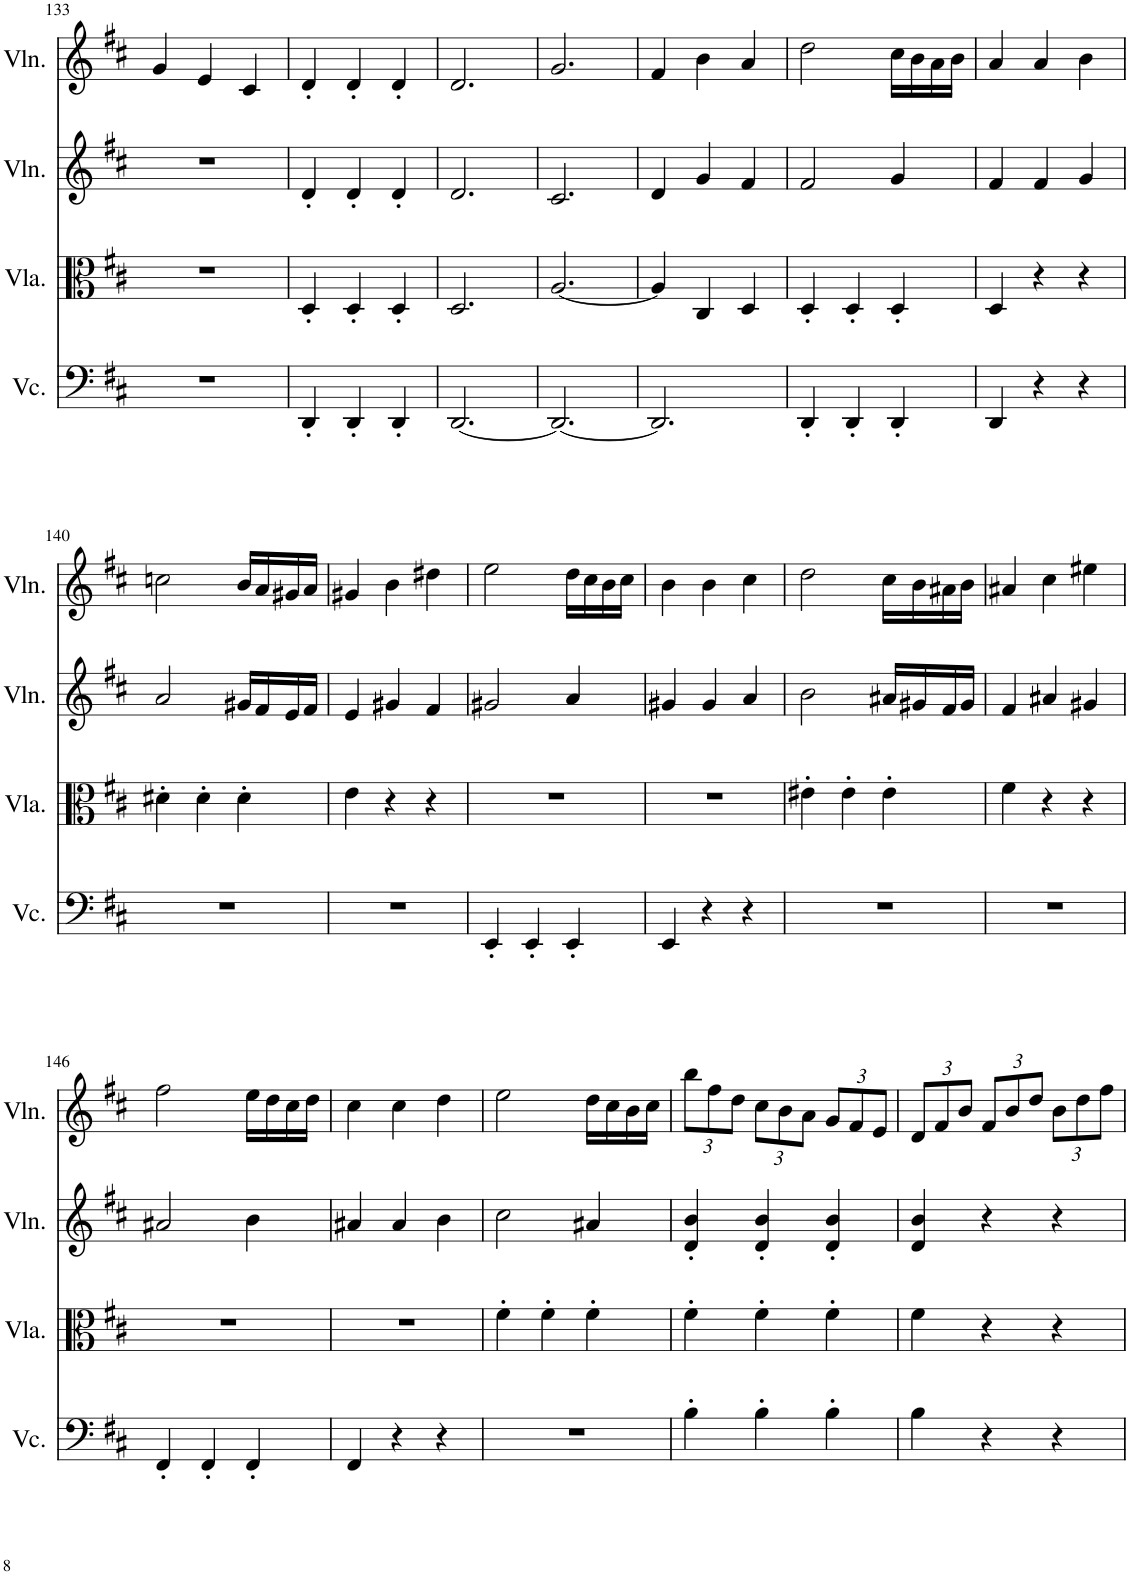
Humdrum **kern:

**kern	**kern	**kern	**kern
*part4	*part3	*part2	*part1
*staff4	*staff3	*staff2	*staff1
*I"Violoncello, Staff-3	*I"Viola, Staff-2	*I"Violin, Staff-1	*I"Violin, Staff
*I'Vc.	*I'Vla.	*I'Vln.	*I'Vln.
!!LO:PB:g=z
*clefF4	*clefC3	*clefG2	*clefG2
*k[f#c#]	*k[f#c#]	*k[f#c#]	*k[f#c#]
*M3/4	*M3/4	*M3/4	*M3/4
=133	=133	=133	=133
2.r	2.r	2.r	4g/
.	.	.	4e/
.	.	.	4c#/
=134	=134	=134	=134
4DD'/	4D'/	4d'/	4d'/
4DD'/	4D'/	4d'/	4d'/
4DD'/	4D'/	4d'/	4d'/
=135	=135	=135	=135
[2.DD/	2.D/	2.d/	2.d/
=136	=136	=136	=136
2.DD/_	[2.A/	2.c#/	2.g/
=137	=137	=137	=137
2.DD/]	4A/]	4d/	4f#/
.	4C#/	4g/	4b\
.	4D/	4f#/	4a/
=138	=138	=138	=138
4DD'/	4D'/	2f#/	2dd\
4DD'/	4D'/	.	.
4DD'/	4D'/	4g/	16cc#\LL
.	.	.	16b\
.	.	.	16a\
.	.	.	16b\JJ
=139	=139	=139	=139
4DD/	4D/	4f#/	4a/
4r	4r	4f#/	4a/
4r	4r	4g/	4b\
!!LO:LB:g=z
=140	=140	=140	=140
2.r	4d#X'\	2a/	2ccn\
.	4d#'\	.	.
.	4d#'\	16g#X/LL	16b/LL
.	.	16f#/	16a/
.	.	16e/	16g#X/
.	.	16f#/JJ	16a/JJ
=141	=141	=141	=141
2.r	4e\	4e/	4g#X/
.	4r	4g#X/	4b\
.	4r	4f#/	4dd#X\
=142	=142	=142	=142
4EE'/	2.r	2g#X/	2ee\
4EE'/	.	.	.
4EE'/	.	4a/	16dd\LL
.	.	.	16cc#\
.	.	.	16b\
.	.	.	16cc#\JJ
=143	=143	=143	=143
4EE/	2.r	4g#X/	4b\
4r	.	4g#/	4b\
4r	.	4a/	4cc#\
=144	=144	=144	=144
2.r	4e#X'\	2b\	2dd\
.	4e#'\	.	.
.	4e#'\	16a#X/LL	16cc#\LL
.	.	16g#X/	16b\
.	.	16f#/	16a#X\
.	.	16g#/JJ	16b\JJ
=145	=145	=145	=145
2.r	4f#\	4f#/	4a#X/
.	4r	4a#X/	4cc#\
.	4r	4g#X/	4ee#X\
!!LO:LB:g=z
=146	=146	=146	=146
4FF#'/	2.r	2a#X/	2ff#\
4FF#'/	.	.	.
4FF#'/	.	4b\	16ee\LL
.	.	.	16dd\
.	.	.	16cc#\
.	.	.	16dd\JJ
=147	=147	=147	=147
4FF#/	2.r	4a#X/	4cc#\
4r	.	4a#/	4cc#\
4r	.	4b\	4dd\
=148	=148	=148	=148
2.r	4f#'\	2cc#\	2ee\
.	4f#'\	.	.
.	4f#'\	4a#X/	16dd\LL
.	.	.	16cc#\
.	.	.	16b\
.	.	.	16cc#\JJ
=149	=149	=149	=149
*	*	*	*Xbrackettup
4B'\	4f#'\	4d/' 4b/'	12bb\L
.	.	.	12ff#\
.	.	.	12dd\J
4B'\	4f#'\	4d/' 4b/'	12cc#\L
.	.	.	12b\
.	.	.	12a\J
4B'\	4f#'\	4d/' 4b/'	12g/L
.	.	.	12f#/
.	.	.	12e/J
=150	=150	=150	=150
4B\	4f#\	4d/ 4b/	12d/L
.	.	.	12f#/
.	.	.	12b/J
4r	4r	4r	12f#/L
.	.	.	12b/
.	.	.	12dd/J
4r	4r	4r	12b\L
.	.	.	12dd\
.	.	.	12ff#\J
=	=	=	=
*-	*-	*-	*-
